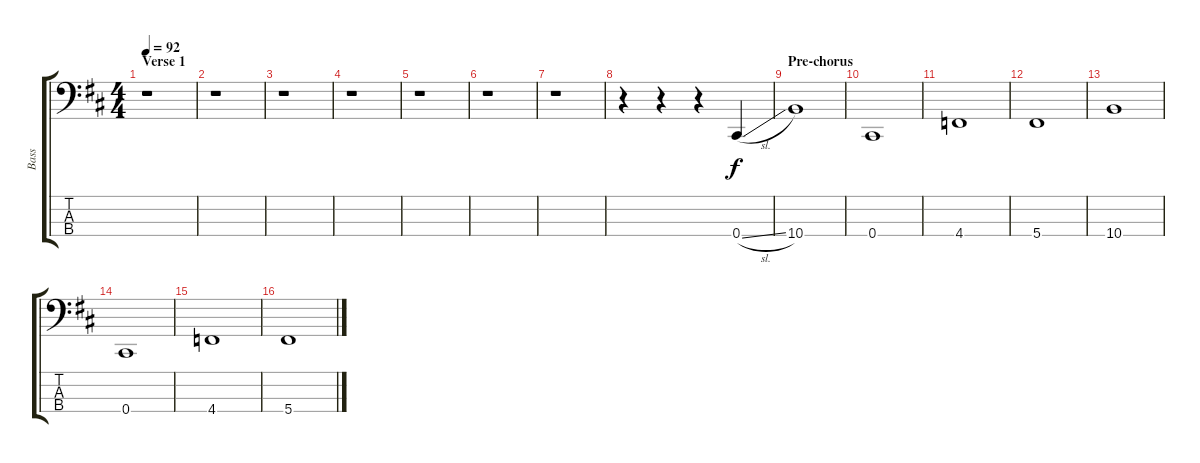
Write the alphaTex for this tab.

\track ("Bass" "Bass") {instrument acousticbass}
\staff {score tabs}
\tuning (Gb2 Db2 Ab1 Db1) {hide}
\ts (4 4)
\section ("" "Verse 1")
\tempo 92
\clef f4
\ks d
r.1{dy f} |
r.1 |
r.1 |
r.1 |
r.1 |
r.1 |
r.1 |
r.4 r.4 r.4 0.4{sl}.4 |
\section ("" "Pre-chorus")
10.4.1 |
0.4.1 |
4.4.1 |
5.4.1 |
10.4.1 |
0.4.1 |
4.4.1 |
5.4.1
